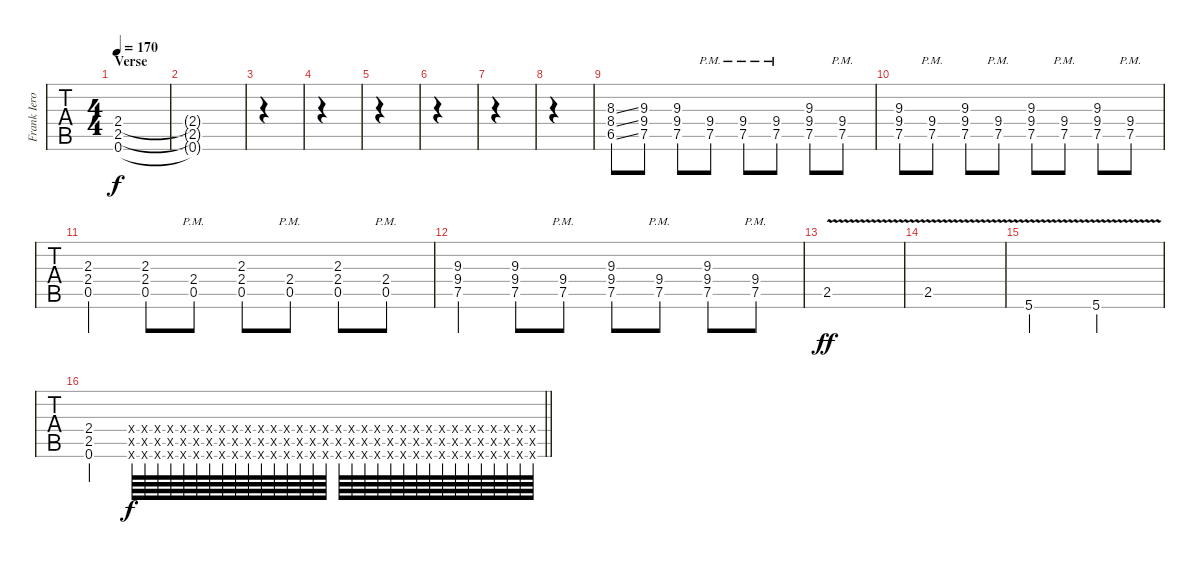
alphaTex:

\track ("Frank Iero - Guitar One" "Frank Iero") {instrument distortionguitar}
\staff {tabs}
\tuning (E4 B3 G3 D3 A2 E2) {hide}
\ts (4 4)
\section ("" "Verse")
\tempo 170
\clef g2
\ks c
(2.4 2.5 0.6).1{dy f} |
(2.4{t} 2.5{t} 0.6{t}).1 |
|
|
|
|
|
|
(8.3{ss} 8.4{ss} 6.5{ss}).8 (9.3 9.4 7.5).8 (9.3 9.4 7.5).8 (9.4{pm} 7.5{pm}).8 (9.4{pm} 7.5{pm}).8 (9.4{pm} 7.5{pm}).8 (9.3 9.4 7.5).8 (9.4{pm} 7.5{pm}).8 |
(9.3 9.4 7.5).8 (9.4{pm} 7.5{pm}).8 (9.3 9.4 7.5).8 (9.4{pm} 7.5{pm}).8 (9.3 9.4 7.5).8 (9.4{pm} 7.5{pm}).8 (9.3 9.4 7.5).8 (9.4{pm} 7.5{pm}).8 |
(2.3 2.4 0.5).4 (2.3 2.4 0.5).8 (2.4{pm} 0.5{pm}).8 (2.3 2.4 0.5).8 (2.4{pm} 0.5{pm}).8 (2.3 2.4 0.5).8 (2.4{pm} 0.5{pm}).8 |
(9.3 9.4 7.5).4 (9.3 9.4 7.5).8 (9.4{pm} 7.5{pm}).8 (9.3 9.4 7.5).8 (9.4{pm} 7.5{pm}).8 (9.3 9.4 7.5).8 (9.4{pm} 7.5{pm}).8 |
2.5{v}.1{dy ff} |
2.5{v}.1 |
5.6{v}.2 5.6{v}.2 |
\barLineRight lightlight
(2.4 2.5 0.6).2 (30.4{x} 30.5{x} 30.6{x}).64{dy f} (30.4{x} 30.5{x} 30.6{x}).64 (29.4{x} 29.5{x} 29.6{x}).64 (29.4{x} 29.5{x} 29.6{x}).64 (28.4{x} 28.5{x} 28.6{x}).64 (28.4{x} 28.5{x} 28.6{x}).64 (27.4{x} 27.5{x} 27.6{x}).64 (27.4{x} 27.5{x} 27.6{x}).64 (26.4{x} 26.5{x} 26.6{x}).64 (26.4{x} 26.5{x} 26.6{x}).64 (25.4{x} 25.5{x} 25.6{x}).64 (25.4{x} 25.5{x} 25.6{x}).64 (24.4{x} 24.5{x} 24.6{x}).64 (24.4{x} 24.5{x} 24.6{x}).64 (23.4{x} 23.5{x} 23.6{x}).64 (23.4{x} 23.5{x} 23.6{x}).64 (22.4{x} 22.5{x} 22.6{x}).64 (22.4{x} 22.5{x} 22.6{x}).64 (21.4{x} 21.5{x} 21.6{x}).64 (21.4{x} 21.5{x} 21.6{x}).64 (20.4{x} 20.5{x} 20.6{x}).64 (20.4{x} 20.5{x} 20.6{x}).64 (19.4{x} 19.5{x} 19.6{x}).64 (19.4{x} 19.5{x} 19.6{x}).64 (18.4{x} 18.5{x} 18.6{x}).64 (18.4{x} 18.5{x} 18.6{x}).64 (17.4{x} 17.5{x} 17.6{x}).64 (17.4{x} 17.5{x} 17.6{x}).64 (16.4{x} 16.5{x} 16.6{x}).64 (16.4{x} 16.5{x} 16.6{x}).64 (15.4{x} 15.5{x} 15.6{x}).64 (15.4{x} 15.5{x} 15.6{x}).64
